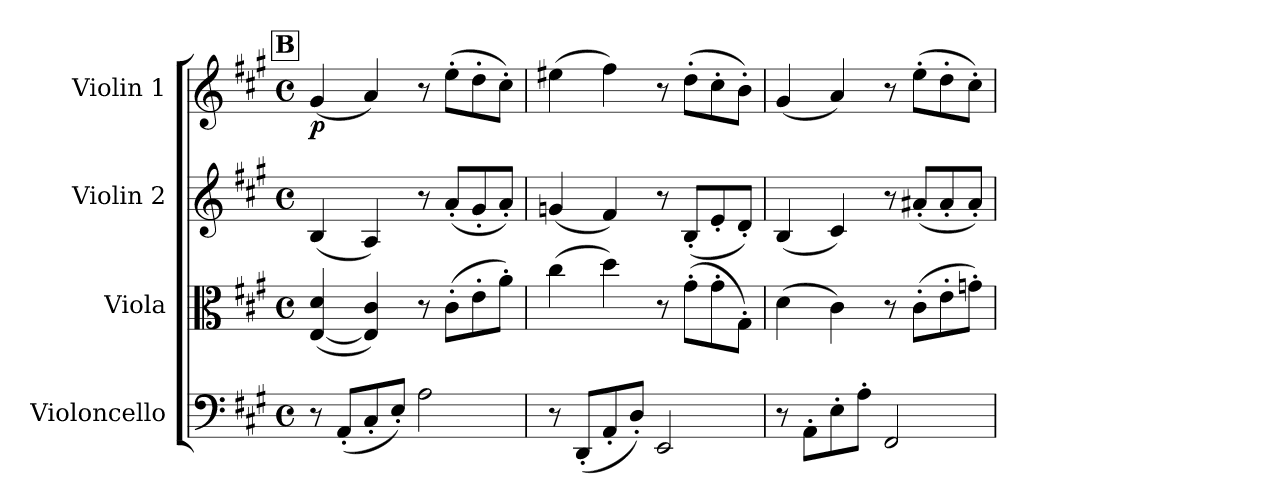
**kern	**kern	**kern	**kern	**dynam
*part4	*part3	*part2	*part1	*part1
*staff4	*staff3	*staff2	*staff1	*staff1
*I"Violoncello	*I"Viola	*I"Violin 2	*I"Violin 1	*
*I'Vc	*I'Vla	*I'Vln	*I'Vln	*
*clefF4	*clefC3	*clefG2	*clefG2	*
*k[f#c#g#]	*k[f#c#g#]	*k[f#c#g#]	*k[f#c#g#]	*
*M4/4	*M4/4	*M4/4	*M4/4	*
*met(c)	*met(c)	*met(c)	*met(c)	*
!!LO:REH:place=s1:a:B:cj:fs=14:t=B
=30	=30	=30	=30	=30
!	!	!	!	!LO:DY:b
8r	([4E/ 4d/	(4B/	(4g#/	p
(8AA'/L	.	.	.	.
8C#'/	4E/] 4c#/)	4A/)	4a/)	.
8E'/J)	.	.	.	.
2A\	8r	8r	8r	.
.	(8c#'\L	(8a'/L	(8ee'\L	.
.	8e'\	8g#'/	8dd'\	.
.	8a'\J)	8a'/J)	8cc#'\J)	.
=31	=31	=31	=31	=31
8r	(4cc#\	(4gn/	(4ee#X\	.
(8DD'/L	.	.	.	.
8AA'/	4dd\)	4f#/)	4ff#\)	.
8D'/J)	.	.	.	.
2EE/	8r	8r	8r	.
.	(8g#'\L	(8B'/L	(8dd'\L	.
.	8g#'\	8e'/	8cc#'\	.
.	8G#'\J)	8d'/J)	8b'\J)	.
!!LO:LB:g=z
=32	=32	=32	=32	=32
8r	(4d\	(4B/	(4g#/	.
8AA'\L	.	.	.	.
8E'\	4c#\)	4c#/)	4a/)	.
8A'\J	.	.	.	.
2FF#/	8r	8r	8r	.
.	(8c#'\L	(8a#X'/L	(8ee'\L	.
.	8e'\	8a#'/	8dd'\	.
.	8gn'\J)	8a#'/J)	8cc#'\J)	.
=	=	=	=	=
*-	*-	*-	*-	*-
